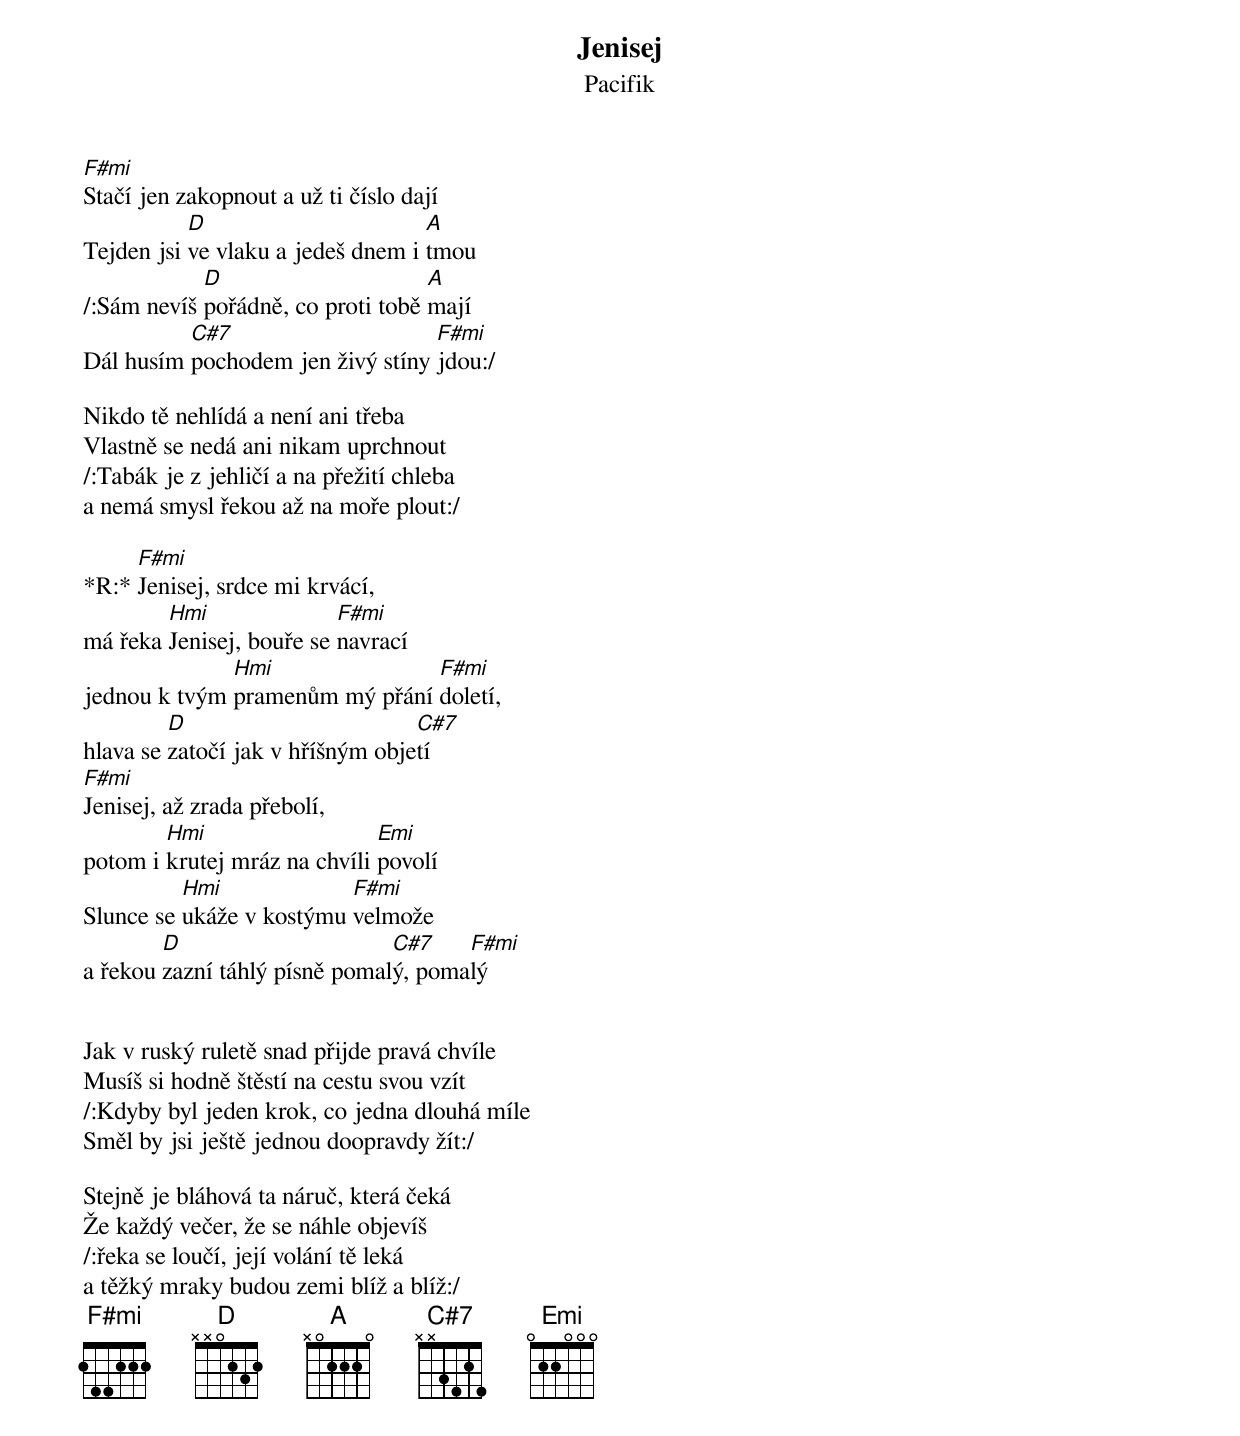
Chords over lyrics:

Jenisej
Pacifik


F#mi
Stačí jen zakopnout a už ti číslo dají
           D                       A
Tejden jsi ve vlaku a jedeš dnem i tmou
            D                      A
/:Sám nevíš pořádně, co proti tobě mají
          C#7                     F#mi
Dál husím pochodem jen živý stíny jdou:/

Nikdo tě nehlídá a není ani třeba
Vlastně se nedá ani nikam uprchnout
/:Tabák je z jehličí a na přežití chleba
a nemá smysl řekou až na moře plout:/

     F#mi
*R:* Jenisej, srdce mi krvácí,
        Hmi               F#mi
má řeka Jenisej, bouře se navrací
              Hmi               F#mi
jednou k tvým pramenům mý přání doletí,
         D                        C#7
hlava se zatočí jak v hříšným objetí
F#mi
Jenisej, až zrada přebolí,
        Hmi                   Emi
potom i krutej mráz na chvíli povolí
          Hmi             F#mi
Slunce se ukáže v kostýmu velmože
        D                      C#7    F#mi
a řekou zazní táhlý písně pomalý, pomalý


Jak v ruský ruletě snad přijde pravá chvíle
Musíš si hodně štěstí na cestu svou vzít
/:Kdyby byl jeden krok, co jedna dlouhá míle
Směl by jsi ještě jednou doopravdy žít:/

Stejně je bláhová ta náruč, která čeká
Že každý večer, že se náhle objevíš
/:řeka se loučí, její volání tě leká
a těžký mraky budou zemi blíž a blíž:/
